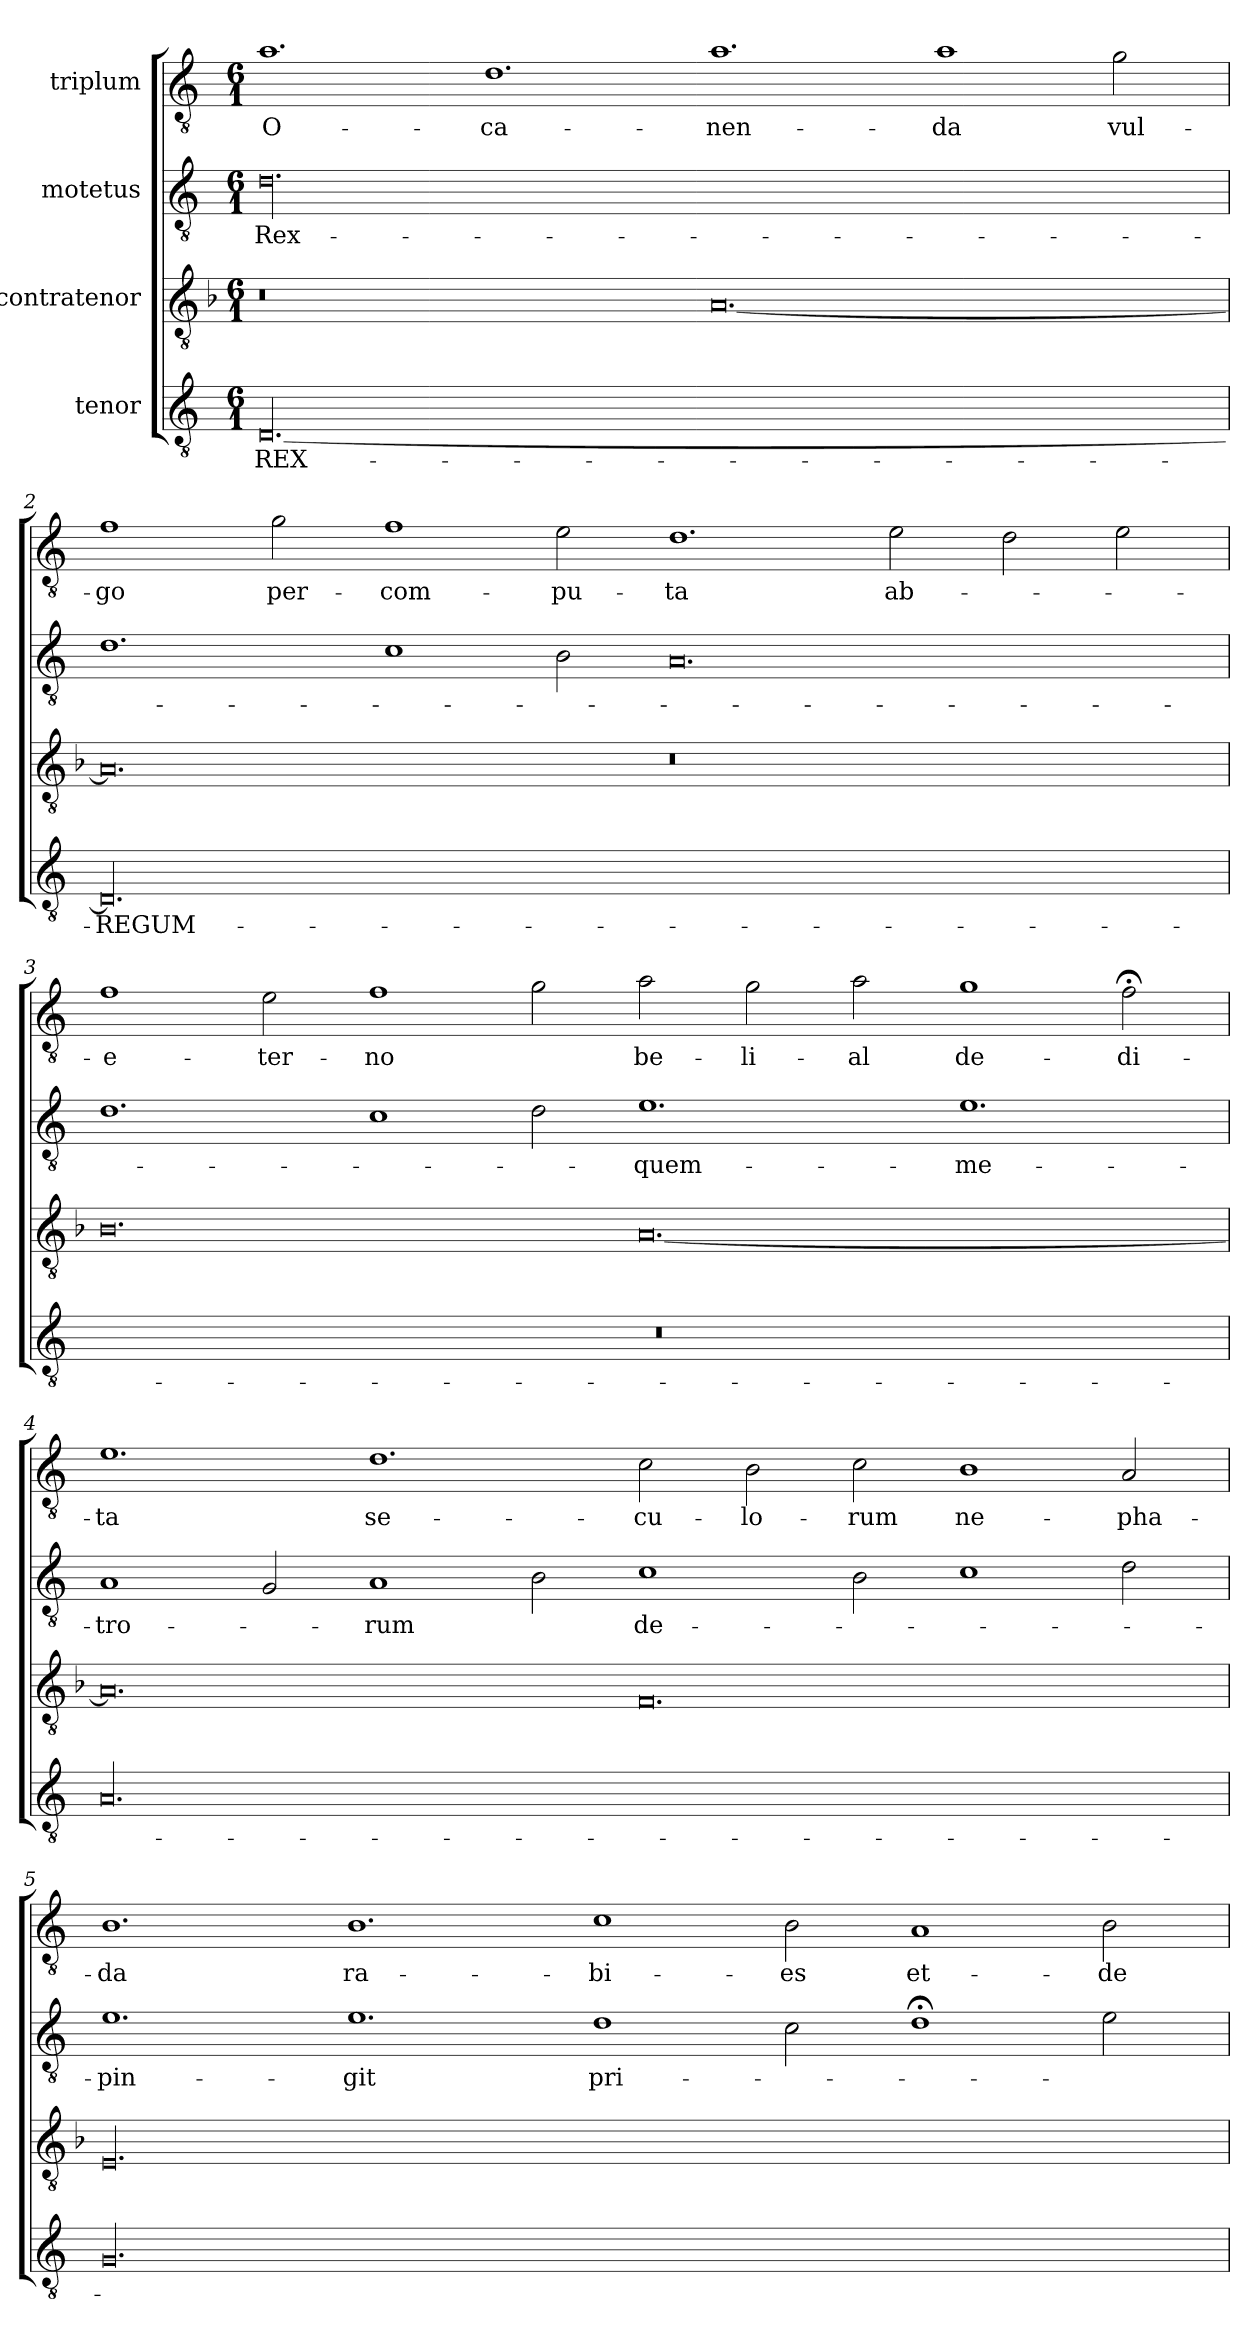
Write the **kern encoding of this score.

**kern	**text	**kern	**kern	**text	**kern	**text
*part4	*part4	*part3	*part2	*part2	*part1	*part1
*staff4	*staff4	*staff3	*staff2	*staff2	*staff1	*staff1
*I"tenor	*	*I"contratenor	*I"motetus	*	*I"triplum	*
*clefGv2	*	*clefGv2	*clefGv2	*	*clefGv2	*
*k[]	*	*k[b-]	*k[]	*	*k[]	*
*C:	*	*F:	*C:	*	*C:	*
*M6/1	*	*M6/1	*M6/1	*	*M6/1	*
=1	=1	=1	=1	=1	=1	=1
[00.D/	REX-	0.r	00.d\	Rex-	1.a\	O-
.	.	.	.	.	1.d\	ca-
.	.	[0.A/	.	.	1.a\	-nen-
.	.	.	.	.	1a\	-da
.	.	.	.	.	2g\	vul-
=2	=2	=2	=2	=2	=2	=2
00.D/]	REGUM-	0.A/]	1.d\	.	1f\	-go
.	.	.	.	.	2g\	per-
.	.	.	1c\	.	1f\	com-
.	.	.	2B\	.	2e\	-pu-
.	.	0.r	0.A/	.	1.d\	-ta
.	.	.	.	.	2e\	ab-
.	.	.	.	.	2d\	.
.	.	.	.	.	2e\	.
!!LO:LB:g=z
=3	=3	=3	=3	=3	=3	=3
00.r	.	0.B-\	1.d\	.	1f\	e-
.	.	.	.	.	2e\	-ter-
.	.	.	1c\	.	1f\	-no
.	.	.	2d\	.	2g\	.
.	.	[0.A/	1.e\	quem-	2a\	be-
.	.	.	.	.	2g\	-li-
.	.	.	.	.	2a\	-al
.	.	.	1.e\	me-	1g\	de-
.	.	.	.	.	2f;<\	-di-
=4	=4	=4	=4	=4	=4	=4
00.A/	.	0.A/]	1A/	-tro-	1.e\	-ta
.	.	.	2G/	.	.	.
.	.	.	1A/	-rum	1.d\	se-
.	.	.	2B\	.	.	.
.	.	0.F/	1c\	de-	2c\	cu-
.	.	.	.	.	2B\	-lo-
.	.	.	2B\	.	2c\	-rum
.	.	.	1c\	.	1B\	ne-
.	.	.	2d\	.	2A/	-pha-
=5	=5	=5	=5	=5	=5	=5
00.G/	.	00.E/	1.e\	-pin-	1.B\	-da
.	.	.	1.e\	-git	1.B\	ra-
.	.	.	1d\	pri-	1c\	-bi-
.	.	.	2c\	.	2B\	-es
.	.	.	1d;<\	.	1A/	et-
.	.	.	2e\	.	2B\	de-
=	=	=	=	=	=	=
*-	*-	*-	*-	*-	*-	*-
